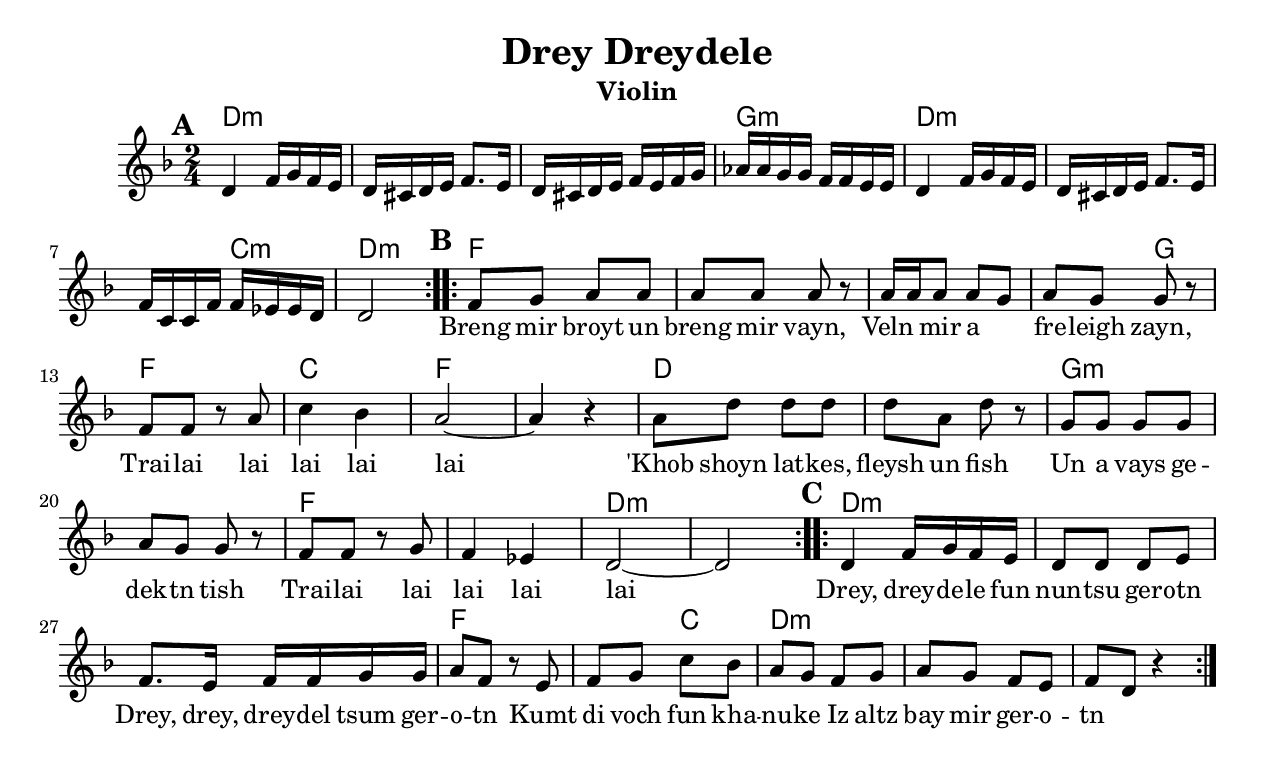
\version "2.18.0"
\include "english.ly"
\paper{
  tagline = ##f
  print-all-headers = ##t
  #(set-paper-size "letter")
}
date = #(strftime "%d-%m-%Y" (localtime (current-time)))

%\markup{ \italic{ " Updated " \date  }

%\markup{ Got something to say? }

%#################################### Melody ########################
melody = \relative c' {
  \clef treble
  \key d \minor
  \time 2/4
  \set Score.markFormatter = #format-mark-box-alphabet

  %\partial 16*3 a16 d f   %lead in notes

  \repeat volta 2{
  \mark \default
    d4  f16 g f e
    d16 cs d e f8. e16|
    d16 cs d e f e f g|
    af16 af g g  f f e e |

    d4 f16 g f e|
    d16 cs d e f8. e16|
    f16 c c f f ef ef d|
    d2
  }
  %\alternative { { }{ } }

  \repeat volta 2{
  \mark \default
    f8 g a a
    a8 a a r
    a16 a a8 a g
    a8 g g r|

    f8 f r a
    c4 bf
    a2~
    a4 r|

    a8 d d d
    d8 a d r
    g, g g g
    a8 g g r

    f8 f r g
    f4 ef
    d2~
    d2|
  }
  % \alternative { { }{ } }
  \repeat volta 2{
  \mark \default
    d4 f16 g f e
    d8 d d e
    f8. e16 f f g g|
    a8 f r e|

    f8 g c bf
    a8 g f g
    a8 g f e
    f8 d r4

  }

}
%################################# Lyrics #####################
\addlyrics{
  \repeat unfold 47 \skip1
  Breng mir broyt un breng mir vayn,
  Veln  \skip2 mir a \skip2 fre -- leigh zayn,
  Trai -- lai lai lai lai lai
  'Khob shoyn lat -- kes, fleysh un fish
  Un a vays ge -- dek -- tn tish
  Trai -- lai lai lai lai lai

  Drey, drey --  de -- le fun nun -- tsu ger -- otn
  Drey, drey, drey -- del tsum ger -- o -- tn
  Kumt di voch fun kha -- nu -- ke
  Iz altz bay mir ger -- o -- tn

}

%################################# Chords #######################
harmonies = \chordmode {
  d2*3:m
  %r2*2
  g2:m
  d4*5:m
  %r4*3
  c4:m
  d2:m
  %b part
  f4*7
  %r4*5
  g4
  f2
  c2
  f2*2
  %r2
  d2*2
  %r2
  g2*2:m
  %r2
  f2*2
  %r2
  d2*2:m
  %r2
  %C part
  d2*3:m
  %r2*2
  f4*3
  %r4
  c4
  d2*2:m
  %r2*2


}

\score {
  <<
    \new ChordNames {
      \set chordChanges = ##f
      \harmonies
    }
    \new Staff
    \melody
  >>
  \header{
    title= "Drey Dreydele"
    subtitle=""
    composer= ""
    instrument = "Violin"
    arranger= ""
  }
  \midi{\tempo 4 = 120}
  \layout{indent = 1.0\cm}
}

%{
convert-ly (GNU LilyPond) 2.14.2 Processing `'...  Applying
conversion: 2.12.3, 2.13.0, 2.13.1, 2.13.4, 2.13.10, 2.13.16, 2.13.18,
2.13.20, 2.13.29, 2.13.31, 2.13.36, 2.13.39, 2.13.40, 2.13.42,
2.13.44, 2.13.46, 2.13.48, 2.13.51, 2.14.0
%}
